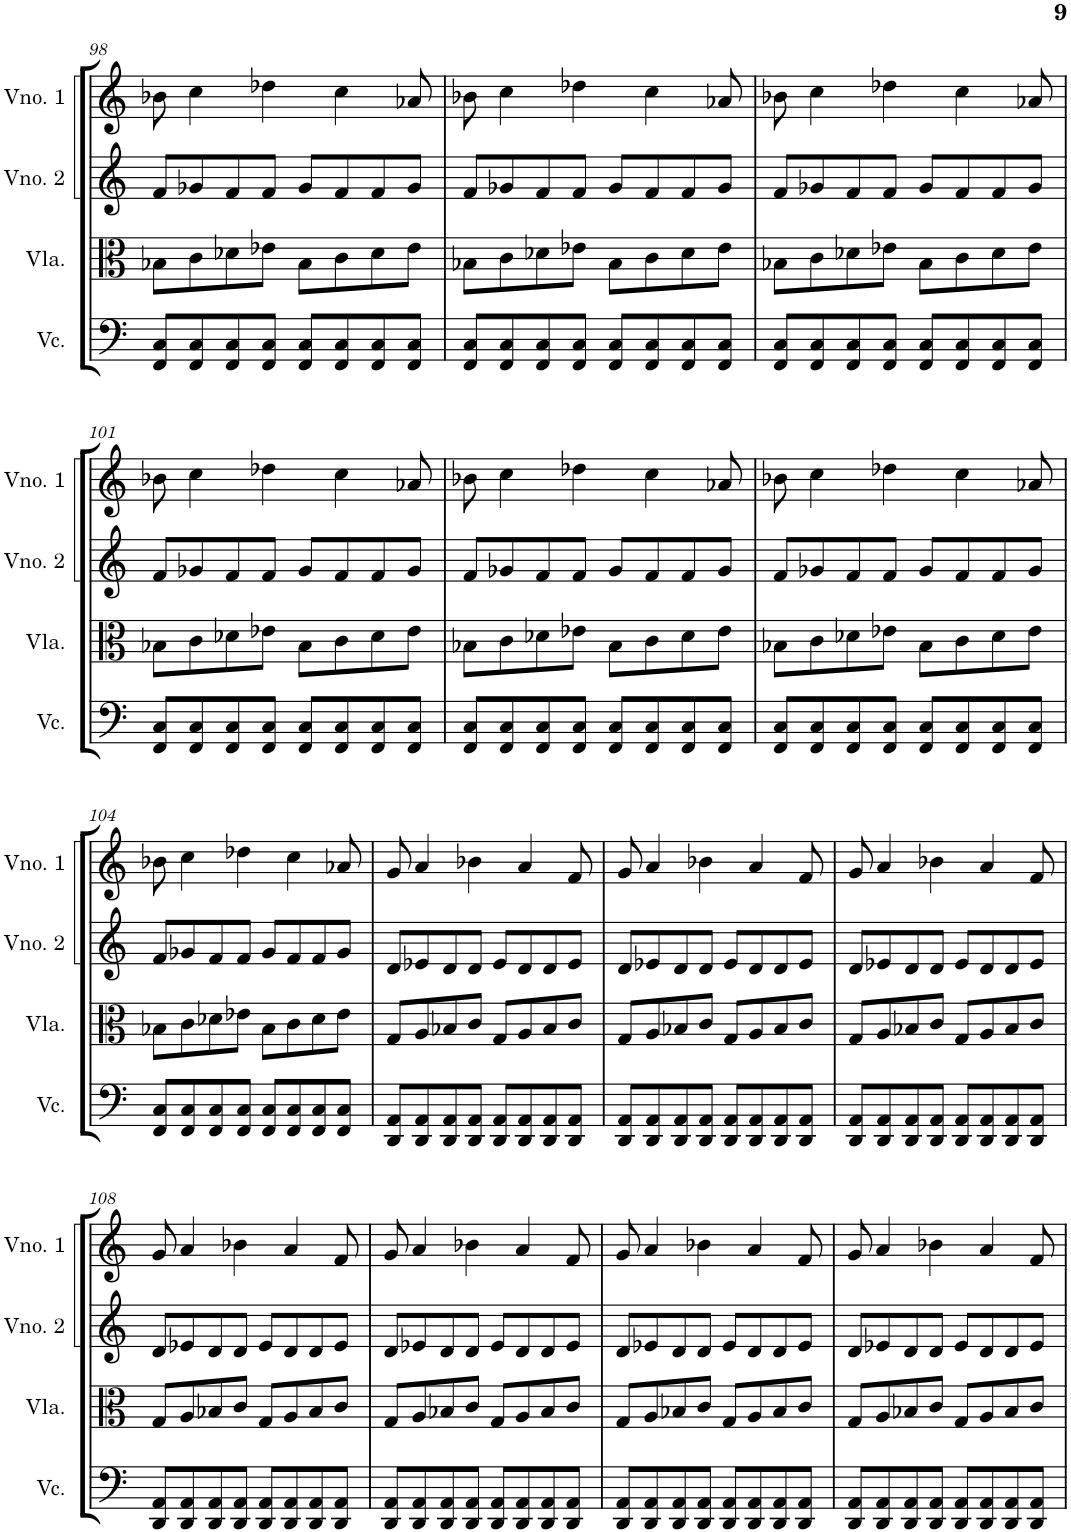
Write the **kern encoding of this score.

**kern	**kern	**kern	**kern
*part4	*part3	*part2	*part1
*staff4	*staff3	*staff2	*staff1
*I"Violoncelo	*I"Viola	*I"Violino 2	*I"Violino 1
*I'Vc.	*I'Vla.	*I'Vno. 2	*I'Vno. 1
!!LO:PB:g=z
*clefF4	*clefC3	*clefG2	*clefG2
*k[]	*k[]	*k[]	*k[]
*M4/4	*M4/4	*M4/4	*M4/4
=98	=98	=98	=98
8FF/ 8C/L	8B-X\L	8f/L	8b-X\
8FF/ 8C/	8c\	8g-X/	4cc\
8FF/ 8C/	8d-X\	8f/	.
8FF/ 8C/J	8e-X\J	8f/J	4dd-X\
8FF/ 8C/L	8B-\L	8g-/L	.
8FF/ 8C/	8c\	8f/	4cc\
8FF/ 8C/	8d-\	8f/	.
8FF/ 8C/J	8e-\J	8g-/J	8a-X/
=99	=99	=99	=99
8FF/ 8C/L	8B-X\L	8f/L	8b-X\
8FF/ 8C/	8c\	8g-X/	4cc\
8FF/ 8C/	8d-X\	8f/	.
8FF/ 8C/J	8e-X\J	8f/J	4dd-X\
8FF/ 8C/L	8B-\L	8g-/L	.
8FF/ 8C/	8c\	8f/	4cc\
8FF/ 8C/	8d-\	8f/	.
8FF/ 8C/J	8e-\J	8g-/J	8a-X/
=100	=100	=100	=100
8FF/ 8C/L	8B-X\L	8f/L	8b-X\
8FF/ 8C/	8c\	8g-X/	4cc\
8FF/ 8C/	8d-X\	8f/	.
8FF/ 8C/J	8e-X\J	8f/J	4dd-X\
8FF/ 8C/L	8B-\L	8g-/L	.
8FF/ 8C/	8c\	8f/	4cc\
8FF/ 8C/	8d-\	8f/	.
8FF/ 8C/J	8e-\J	8g-/J	8a-X/
!!LO:LB:g=z
=101	=101	=101	=101
8FF/ 8C/L	8B-X\L	8f/L	8b-X\
8FF/ 8C/	8c\	8g-X/	4cc\
8FF/ 8C/	8d-X\	8f/	.
8FF/ 8C/J	8e-X\J	8f/J	4dd-X\
8FF/ 8C/L	8B-\L	8g-/L	.
8FF/ 8C/	8c\	8f/	4cc\
8FF/ 8C/	8d-\	8f/	.
8FF/ 8C/J	8e-\J	8g-/J	8a-X/
=102	=102	=102	=102
8FF/ 8C/L	8B-X\L	8f/L	8b-X\
8FF/ 8C/	8c\	8g-X/	4cc\
8FF/ 8C/	8d-X\	8f/	.
8FF/ 8C/J	8e-X\J	8f/J	4dd-X\
8FF/ 8C/L	8B-\L	8g-/L	.
8FF/ 8C/	8c\	8f/	4cc\
8FF/ 8C/	8d-\	8f/	.
8FF/ 8C/J	8e-\J	8g-/J	8a-X/
=103	=103	=103	=103
8FF/ 8C/L	8B-X\L	8f/L	8b-X\
8FF/ 8C/	8c\	8g-X/	4cc\
8FF/ 8C/	8d-X\	8f/	.
8FF/ 8C/J	8e-X\J	8f/J	4dd-X\
8FF/ 8C/L	8B-\L	8g-/L	.
8FF/ 8C/	8c\	8f/	4cc\
8FF/ 8C/	8d-\	8f/	.
8FF/ 8C/J	8e-\J	8g-/J	8a-X/
!!LO:LB:g=z
=104	=104	=104	=104
8FF/ 8C/L	8B-X\L	8f/L	8b-X\
8FF/ 8C/	8c\	8g-X/	4cc\
8FF/ 8C/	8d-X\	8f/	.
8FF/ 8C/J	8e-X\J	8f/J	4dd-X\
8FF/ 8C/L	8B-\L	8g-/L	.
8FF/ 8C/	8c\	8f/	4cc\
8FF/ 8C/	8d-\	8f/	.
8FF/ 8C/J	8e-\J	8g-/J	8a-X/
=105	=105	=105	=105
8DD/ 8AA/L	8G/L	8d/L	8g/
8DD/ 8AA/	8A/	8e-X/	4a/
8DD/ 8AA/	8B-X/	8d/	.
8DD/ 8AA/J	8c/J	8d/J	4b-X\
8DD/ 8AA/L	8G/L	8e-/L	.
8DD/ 8AA/	8A/	8d/	4a/
8DD/ 8AA/	8B-/	8d/	.
8DD/ 8AA/J	8c/J	8e-/J	8f/
=106	=106	=106	=106
8DD/ 8AA/L	8G/L	8d/L	8g/
8DD/ 8AA/	8A/	8e-X/	4a/
8DD/ 8AA/	8B-X/	8d/	.
8DD/ 8AA/J	8c/J	8d/J	4b-X\
8DD/ 8AA/L	8G/L	8e-/L	.
8DD/ 8AA/	8A/	8d/	4a/
8DD/ 8AA/	8B-/	8d/	.
8DD/ 8AA/J	8c/J	8e-/J	8f/
=107	=107	=107	=107
8DD/ 8AA/L	8G/L	8d/L	8g/
8DD/ 8AA/	8A/	8e-X/	4a/
8DD/ 8AA/	8B-X/	8d/	.
8DD/ 8AA/J	8c/J	8d/J	4b-X\
8DD/ 8AA/L	8G/L	8e-/L	.
8DD/ 8AA/	8A/	8d/	4a/
8DD/ 8AA/	8B-/	8d/	.
8DD/ 8AA/J	8c/J	8e-/J	8f/
!!LO:LB:g=z
=108	=108	=108	=108
8DD/ 8AA/L	8G/L	8d/L	8g/
8DD/ 8AA/	8A/	8e-X/	4a/
8DD/ 8AA/	8B-X/	8d/	.
8DD/ 8AA/J	8c/J	8d/J	4b-X\
8DD/ 8AA/L	8G/L	8e-/L	.
8DD/ 8AA/	8A/	8d/	4a/
8DD/ 8AA/	8B-/	8d/	.
8DD/ 8AA/J	8c/J	8e-/J	8f/
=109	=109	=109	=109
8DD/ 8AA/L	8G/L	8d/L	8g/
8DD/ 8AA/	8A/	8e-X/	4a/
8DD/ 8AA/	8B-X/	8d/	.
8DD/ 8AA/J	8c/J	8d/J	4b-X\
8DD/ 8AA/L	8G/L	8e-/L	.
8DD/ 8AA/	8A/	8d/	4a/
8DD/ 8AA/	8B-/	8d/	.
8DD/ 8AA/J	8c/J	8e-/J	8f/
=110	=110	=110	=110
8DD/ 8AA/L	8G/L	8d/L	8g/
8DD/ 8AA/	8A/	8e-X/	4a/
8DD/ 8AA/	8B-X/	8d/	.
8DD/ 8AA/J	8c/J	8d/J	4b-X\
8DD/ 8AA/L	8G/L	8e-/L	.
8DD/ 8AA/	8A/	8d/	4a/
8DD/ 8AA/	8B-/	8d/	.
8DD/ 8AA/J	8c/J	8e-/J	8f/
=111	=111	=111	=111
8DD/ 8AA/L	8G/L	8d/L	8g/
8DD/ 8AA/	8A/	8e-X/	4a/
8DD/ 8AA/	8B-X/	8d/	.
8DD/ 8AA/J	8c/J	8d/J	4b-X\
8DD/ 8AA/L	8G/L	8e-/L	.
8DD/ 8AA/	8A/	8d/	4a/
8DD/ 8AA/	8B-/	8d/	.
8DD/ 8AA/J	8c/J	8e-/J	8f/
=	=	=	=
*-	*-	*-	*-
